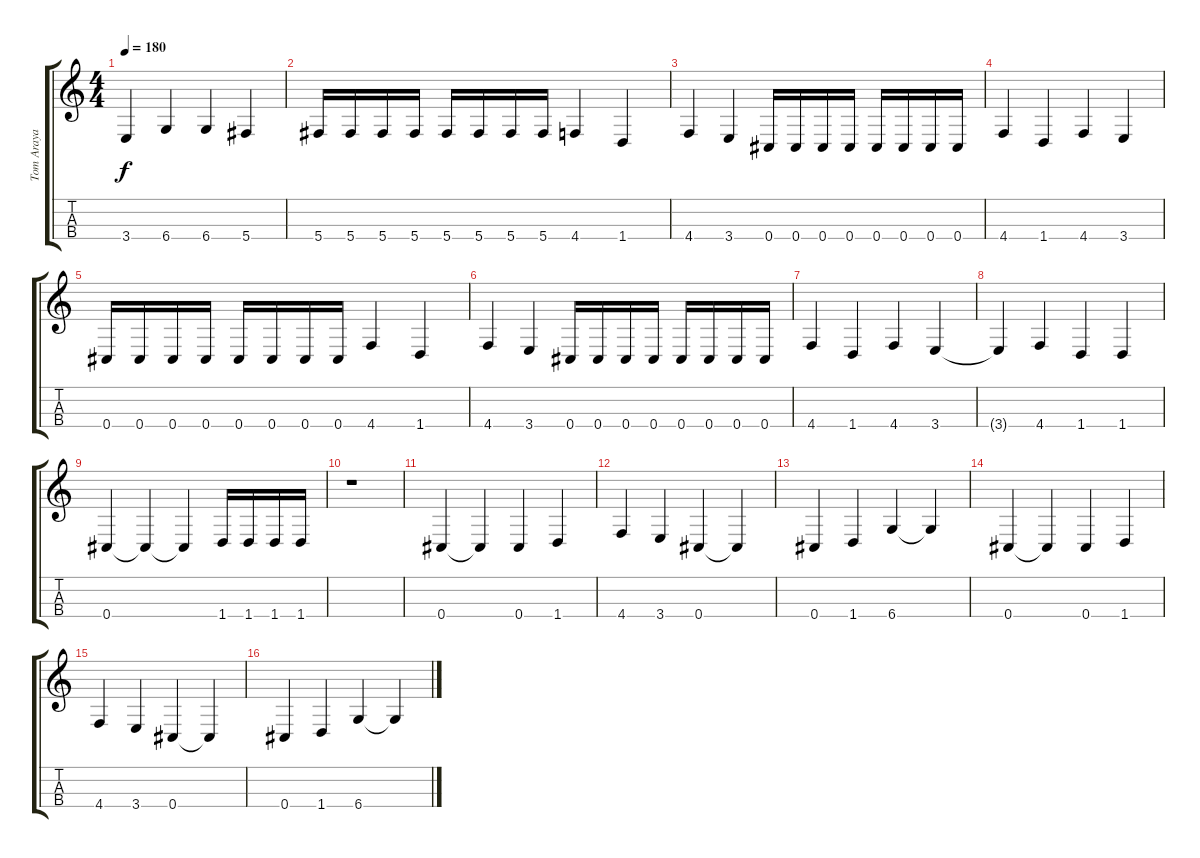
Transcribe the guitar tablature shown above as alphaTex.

\track ("Tom Araya" "Tom Araya") {instrument electricbassfinger}
\staff {score tabs}
\tuning (E3 B2 Gb2 Db2) {hide}
\ts (4 4)
\tempo 180
\clef g2
\ks c
3.4.4{dy f} 6.4.4 6.4.4 5.4.4 |
5.4.16 5.4.16 5.4.16 5.4.16 5.4.16 5.4.16 5.4.16 5.4.16 4.4.4 1.4.4 |
4.4.4 3.4.4 0.4.16 0.4.16 0.4.16 0.4.16 0.4.16 0.4.16 0.4.16 0.4.16 |
4.4.4 1.4.4 4.4.4 3.4.4 |
0.4.16 0.4.16 0.4.16 0.4.16 0.4.16 0.4.16 0.4.16 0.4.16 4.4.4 1.4.4 |
4.4.4 3.4.4 0.4.16 0.4.16 0.4.16 0.4.16 0.4.16 0.4.16 0.4.16 0.4.16 |
4.4.4 1.4.4 4.4.4 3.4.4 |
3.4{t}.4 4.4.4 1.4.4 1.4.4 |
0.4.4 0.4{t}.4 0.4{t}.4 1.4.16 1.4.16 1.4.16 1.4.16 |
r.1 |
0.4.4 0.4{t}.4 0.4.4 1.4.4 |
4.4.4 3.4.4 0.4.4 0.4{t}.4 |
0.4.4 1.4.4 6.4.4 6.4{t}.4 |
0.4.4 0.4{t}.4 0.4.4 1.4.4 |
4.4.4 3.4.4 0.4.4 0.4{t}.4 |
0.4.4 1.4.4 6.4.4 6.4{t}.4
